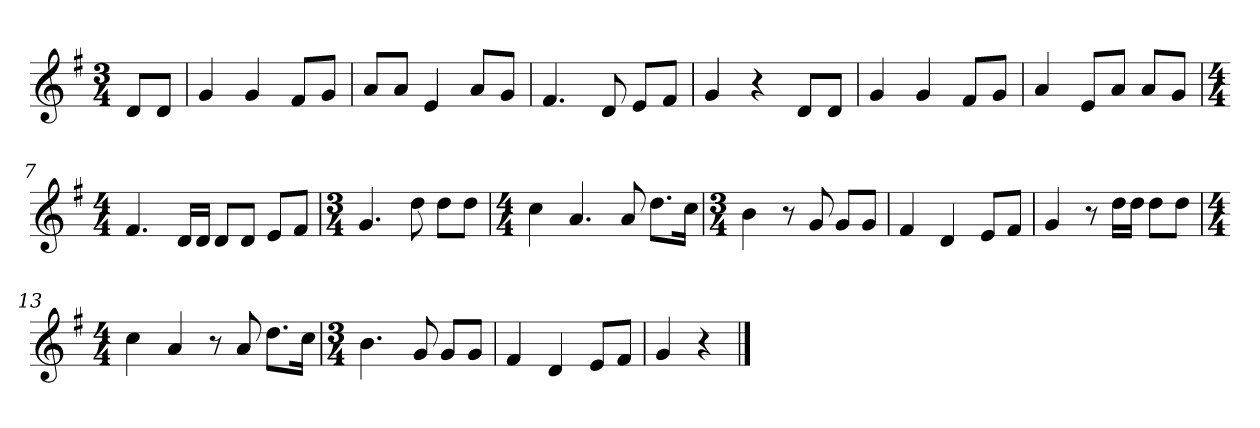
**kern
*part1
*staff1
*k[f#]
*M3/4
*MM120
=
8dL
8dJ
=1
4g
4g
8f#L
8gJ
=2
8aL
8aJ
4e
8aL
8gJ
=3
4.f#
8d
8eL
8f#J
=4
4g
4r
8dL
8dJ
=5
4g
4g
8f#L
8gJ
=6
4a
8eL
8aJ
8aL
8gJ
=7
*M4/4
4.f#
16dLL
16dJJ
8dL
8dJ
8eL
8f#J
=8
*M3/4
4.g
8dd
8ddL
8ddJ
=9
*M4/4
4cc
4.a
8a
8.ddL
16ccJk
=10
*M3/4
4b
8r
8g
8gL
8gJ
=11
4f#
4d
8eL
8f#J
=12
4g
8r
16ddLL
16ddJJ
8ddL
8ddJ
=13
*M4/4
4cc
4a
8r
8a
8.ddL
16ccJk
=14
*M3/4
4.b
8g
8gL
8gJ
=15
4f#
4d
8eL
8f#J
=16
4g
4r
==
*-
